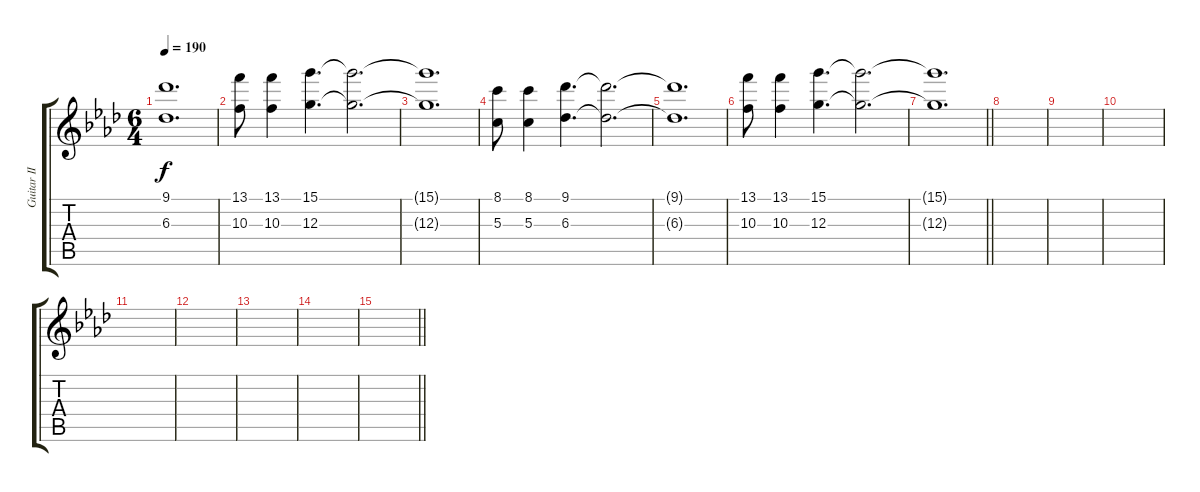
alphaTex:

\track ("Guitar II" "Guitar II") {instrument overdrivenguitar}
\staff {score tabs}
\tuning (E4 B3 G3 D3 A2 E2) {hide}
\ts (6 4)
\tempo 190
\clef g2
\ks fminor
(9.1{t} 6.3{t}).1{d dy f} |
(13.1 10.3).8 (13.1 10.3).4 (15.1 12.3).4{d} (15.1{t} 12.3{t}).2{d} |
(15.1{t} 12.3{t}).1{d} |
(8.1 5.3).8 (8.1 5.3).4 (9.1 6.3).4{d} (9.1{t} 6.3{t}).2{d} |
(9.1{t} 6.3{t}).1{d} |
(13.1 10.3).8 (13.1 10.3).4 (15.1 12.3).4{d} (15.1{t} 12.3{t}).2{d} |
\barLineRight lightlight
(15.1{t} 12.3{t}).1{d} |
|
|
|
|
|
|
|
\barLineRight lightlight
